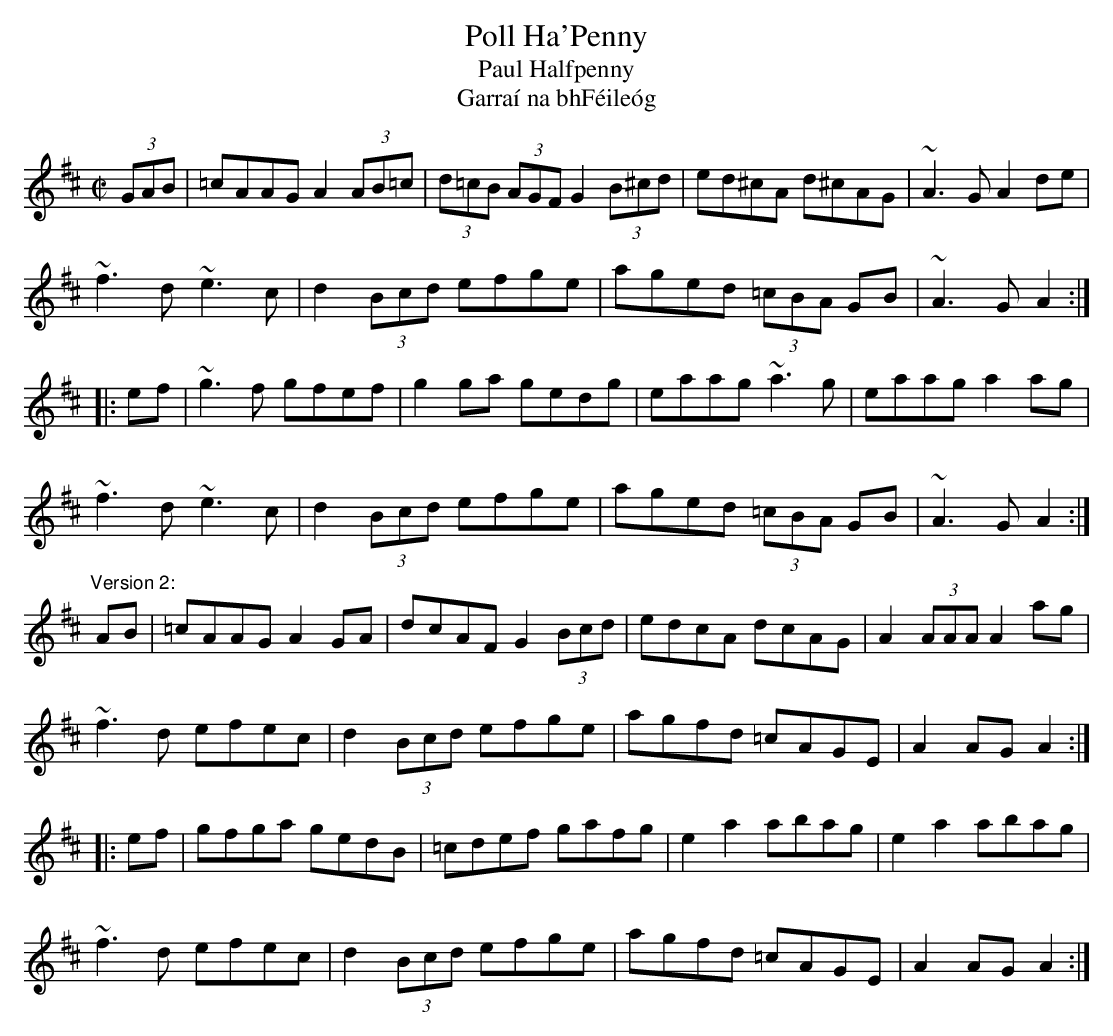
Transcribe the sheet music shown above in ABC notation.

X:1
T:Poll Ha'Penny
T:Paul Halfpenny
T:Garraí na bhFéileóg
M:C|
K:Amix
(3GAB|=cAAG A2 (3AB=c|(3d=cB (3AGF G2 (3B^cd|ed^cA d^cAG|~A3G A2de|
~f3d ~e3c|d2 (3Bcd efge|aged (3=cBA GB|~A3G A2:|
|:ef|~g3f gfef|g2ga gedg|eaag ~a3g|eaag a2ag|
~f3d ~e3c|d2 (3Bcd efge|aged (3=cBA GB|~A3G A2:|
"Version 2:"
AB|=cAAG A2GA|dcAF G2 (3Bcd|edcA dcAG|A2 (3AAA A2ag|
~f3d efec|d2 (3Bcd efge|agfd =cAGE|A2AG A2:|
|:ef|gfga gedB|=cdef gafg|e2a2 abag|e2a2 abag|
~f3d efec|d2 (3Bcd efge|agfd =cAGE|A2AG A2:|
